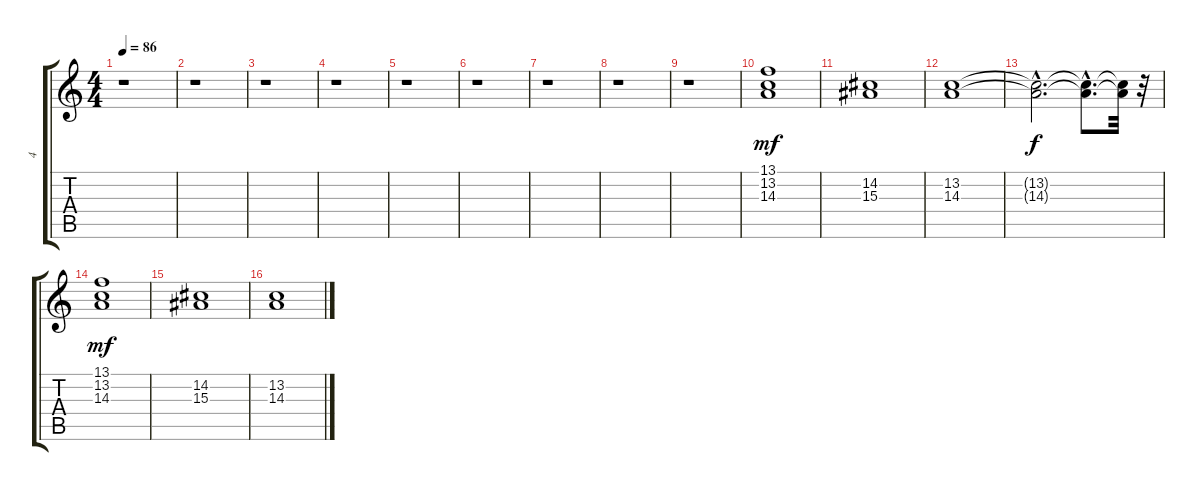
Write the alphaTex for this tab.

\track ("4" "4") {instrument stringensemble1}
\staff {score tabs}
\tuning (E4 B3 G3 D3 A2 E2) {hide}
\ts (4 4)
\tempo 86
\clef g2
\ks c
r.1{dy mf instrument stringensemble1} |
r.1 |
r.1 |
r.1 |
r.1 |
r.1 |
r.1 |
r.1 |
r.1 |
(13.1 13.2 14.3).1 |
(14.2 15.3).1 |
(13.2 14.3).1 |
(13.2{hac t} 14.3{hac t}).2{d dy f} (13.2{hac t} 14.3{hac t}).8{d} (13.2{t} 14.3{t}).32 r.32 |
(13.1 13.2 14.3).1{dy mf} |
(14.2 15.3).1 |
(13.2 14.3).1
